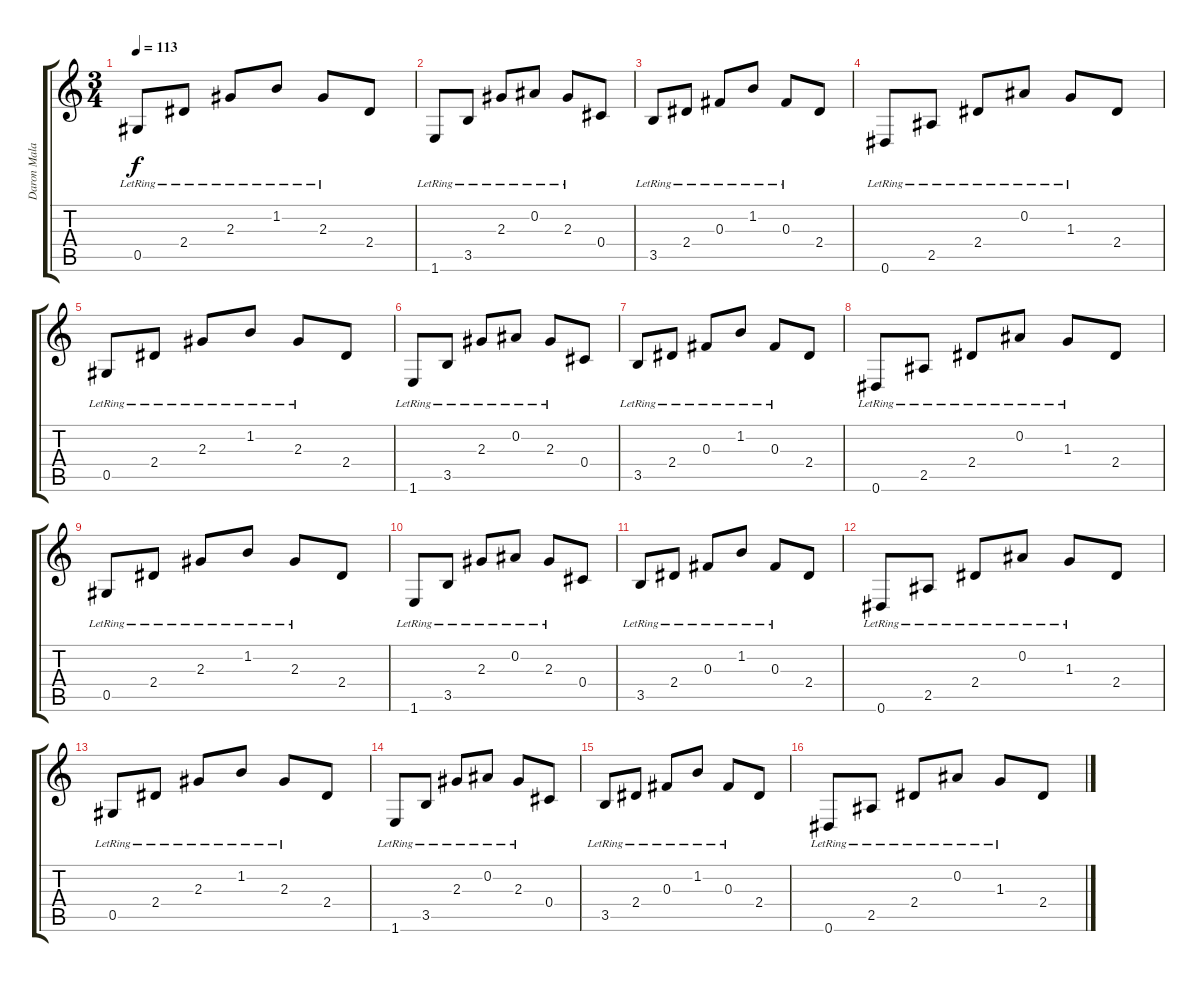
\track ("Daron Malakian" "Daron Mala") {instrument electricguitarclean}
\staff {score tabs}
\tuning (Eb4 Bb3 Gb3 Db3 Ab2 Eb2) {hide}
\ts (3 4)
\tempo 113
\clef g2
\ks c
0.5{lr}.8{dy f volume 14 instrument electricguitarclean} 2.4{lr}.8 2.3{lr}.8 1.2{lr}.8 2.3{lr}.8 2.4.8 |
1.6{lr}.8 3.5{lr}.8 2.3{lr}.8 0.2{lr}.8 2.3{lr}.8 0.4.8 |
3.5{lr}.8 2.4{lr}.8 0.3{lr}.8 1.2{lr}.8 0.3{lr}.8 2.4.8 |
0.6{lr}.8 2.5{lr}.8 2.4{lr}.8 0.2{lr}.8 1.3{lr}.8 2.4.8 |
0.5{lr}.8 2.4{lr}.8 2.3{lr}.8 1.2{lr}.8 2.3{lr}.8 2.4.8 |
1.6{lr}.8 3.5{lr}.8 2.3{lr}.8 0.2{lr}.8 2.3{lr}.8 0.4.8 |
3.5{lr}.8 2.4{lr}.8 0.3{lr}.8 1.2{lr}.8 0.3{lr}.8 2.4.8 |
0.6{lr}.8 2.5{lr}.8 2.4{lr}.8 0.2{lr}.8 1.3{lr}.8 2.4.8 |
0.5{lr}.8 2.4{lr}.8 2.3{lr}.8 1.2{lr}.8 2.3{lr}.8 2.4.8 |
1.6{lr}.8 3.5{lr}.8 2.3{lr}.8 0.2{lr}.8 2.3{lr}.8 0.4.8 |
3.5{lr}.8 2.4{lr}.8 0.3{lr}.8 1.2{lr}.8 0.3{lr}.8 2.4.8 |
0.6{lr}.8 2.5{lr}.8 2.4{lr}.8 0.2{lr}.8 1.3{lr}.8 2.4.8 |
0.5{lr}.8 2.4{lr}.8 2.3{lr}.8 1.2{lr}.8 2.3{lr}.8 2.4.8 |
1.6{lr}.8 3.5{lr}.8 2.3{lr}.8 0.2{lr}.8 2.3{lr}.8 0.4.8 |
3.5{lr}.8 2.4{lr}.8 0.3{lr}.8 1.2{lr}.8 0.3{lr}.8 2.4.8 |
0.6{lr}.8 2.5{lr}.8 2.4{lr}.8 0.2{lr}.8 1.3{lr}.8 2.4.8
